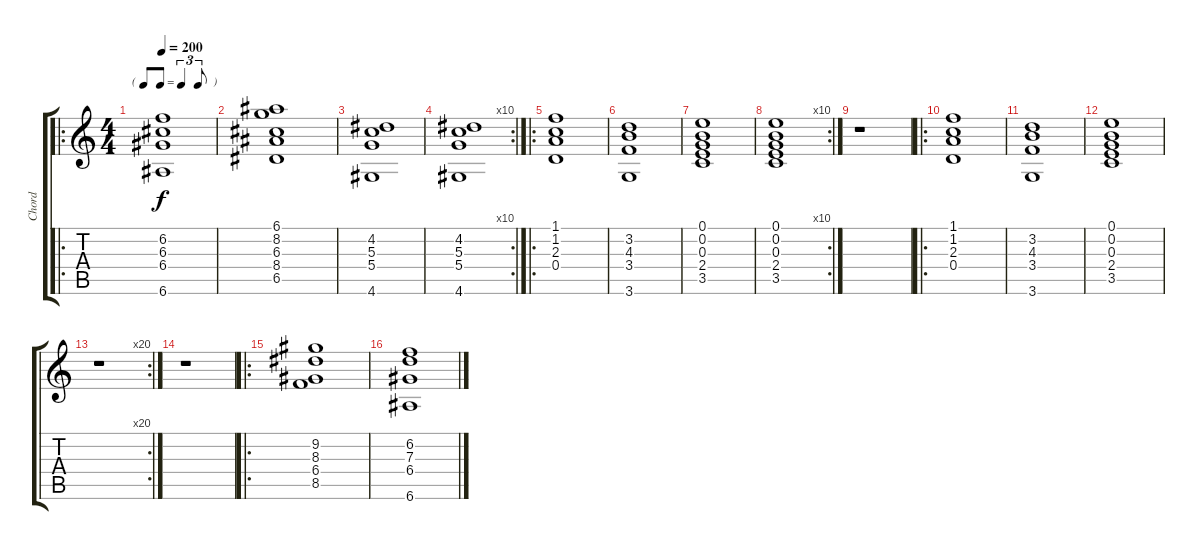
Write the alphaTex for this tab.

\track ("Chord" "Chord") {instrument acousticguitarnylon}
\staff {score tabs}
\tuning (E4 B3 G3 D3 A2 E2) {hide}
\ro
\ts (4 4)
\tf triplet8th
\tempo 200
\clef g2
\ks c
(6.2 6.3 6.4 6.6).1{dy f} |
(6.1 8.2 6.3 8.4 6.5).1 |
(4.2 5.3 5.4 4.6).1 |
\rc 10
(4.2 5.3 5.4 4.6).1 |
\ro
(1.1 1.2 2.3 0.4).1 |
(3.2 4.3 3.4 3.6).1 |
(0.1 0.2 0.3 2.4 3.5).1 |
\rc 10
(0.1 0.2 0.3 2.4 3.5).1 |
r.1 |
\ro
(1.1 1.2 2.3 0.4).1 |
(3.2 4.3 3.4 3.6).1 |
(0.1 0.2 0.3 2.4 3.5).1 |
\rc 20
r.1 |
r.1 |
\ro
(9.2 8.3 6.4 8.5).1 |
(6.2 7.3 6.4 6.6).1
